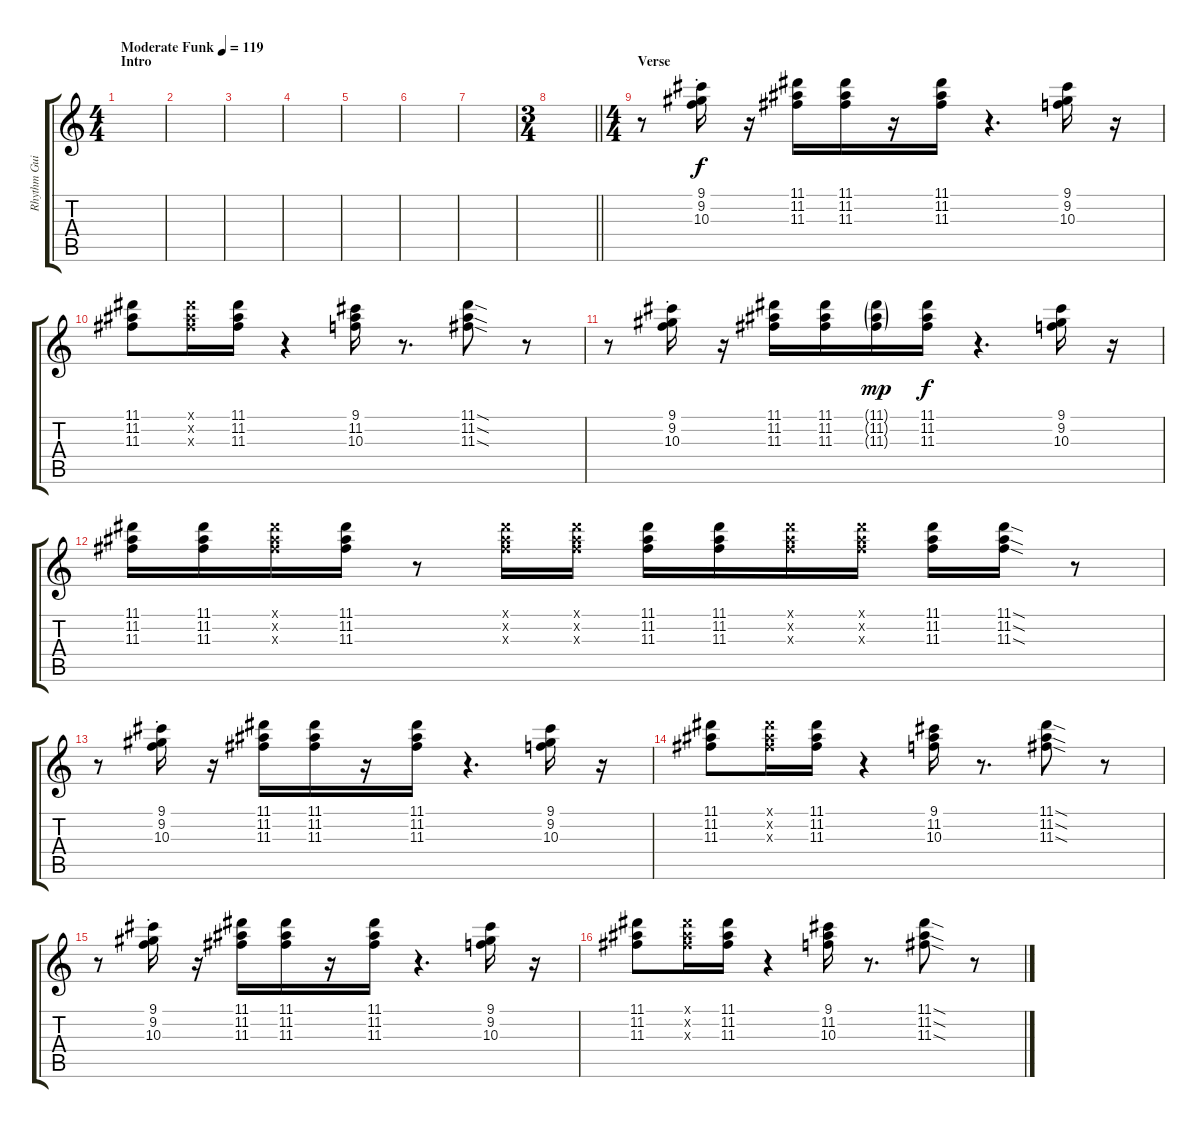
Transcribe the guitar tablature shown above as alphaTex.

\track ("Rhythm Guitar" "Rhythm Gui") {instrument acousticguitarsteel}
\staff {score tabs}
\tuning (E4 B3 G3 D3 A2 E2) {hide}
\ts (4 4)
\section ("" "Intro")
\tempo (119 "Moderate Funk")
\clef g2
\ks c
|
|
|
|
|
|
|
\ts (3 4)
\barLineRight lightlight
|
\ts (4 4)
\section ("" "Verse")
r.8 (9.1{st} 9.2{st} 10.3{st}).16 r.16 (11.1 11.2 11.3).16 (11.1 11.2 11.3).16 r.16 (11.1 11.2 11.3).16 r.4{d} (9.1 9.2 10.3).16 r.16 |
(11.1 11.2 11.3).8 (11.1{x} 11.2{x} 11.3{x}).16 (11.1 11.2 11.3).16 r.4 (9.1 11.2 10.3).16 r.8{d} (11.1{sod} 11.2{sod} 11.3{sod}).8 r.8 |
r.8 (9.1{st} 9.2{st} 10.3{st}).16 r.16 (11.1 11.2 11.3).16 (11.1 11.2 11.3).16 (11.1{g} 11.2{g} 11.3{g}).16{dy mp} (11.1 11.2 11.3).16{dy f} r.4{d} (9.1 9.2 10.3).16 r.16 |
(11.1 11.2 11.3).16 (11.1 11.2 11.3).16 (11.1{x} 11.2{x} 11.3{x}).16 (11.1 11.2 11.3).16 r.8 (11.1{x} 11.2{x} 11.3{x}).16 (11.1{x} 11.2{x} 11.3{x}).16 (11.1 11.2 11.3).16 (11.1 11.2 11.3).16 (11.1{x} 11.2{x} 11.3{x}).16 (11.1{x} 11.2{x} 11.3{x}).16 (11.1 11.2 11.3).16 (11.1{sod} 11.2{sod} 11.3{sod}).16 r.8 |
r.8 (9.1{st} 9.2{st} 10.3{st}).16 r.16 (11.1 11.2 11.3).16 (11.1 11.2 11.3).16 r.16 (11.1 11.2 11.3).16 r.4{d} (9.1 9.2 10.3).16 r.16 |
(11.1 11.2 11.3).8 (11.1{x} 11.2{x} 11.3{x}).16 (11.1 11.2 11.3).16 r.4 (9.1 11.2 10.3).16 r.8{d} (11.1{sod} 11.2{sod} 11.3{sod}).8 r.8 |
r.8 (9.1{st} 9.2{st} 10.3{st}).16 r.16 (11.1 11.2 11.3).16 (11.1 11.2 11.3).16 r.16 (11.1 11.2 11.3).16 r.4{d} (9.1 9.2 10.3).16 r.16 |
(11.1 11.2 11.3).8 (11.1{x} 11.2{x} 11.3{x}).16 (11.1 11.2 11.3).16 r.4 (9.1 11.2 10.3).16 r.8{d} (11.1{sod} 11.2{sod} 11.3{sod}).8 r.8
